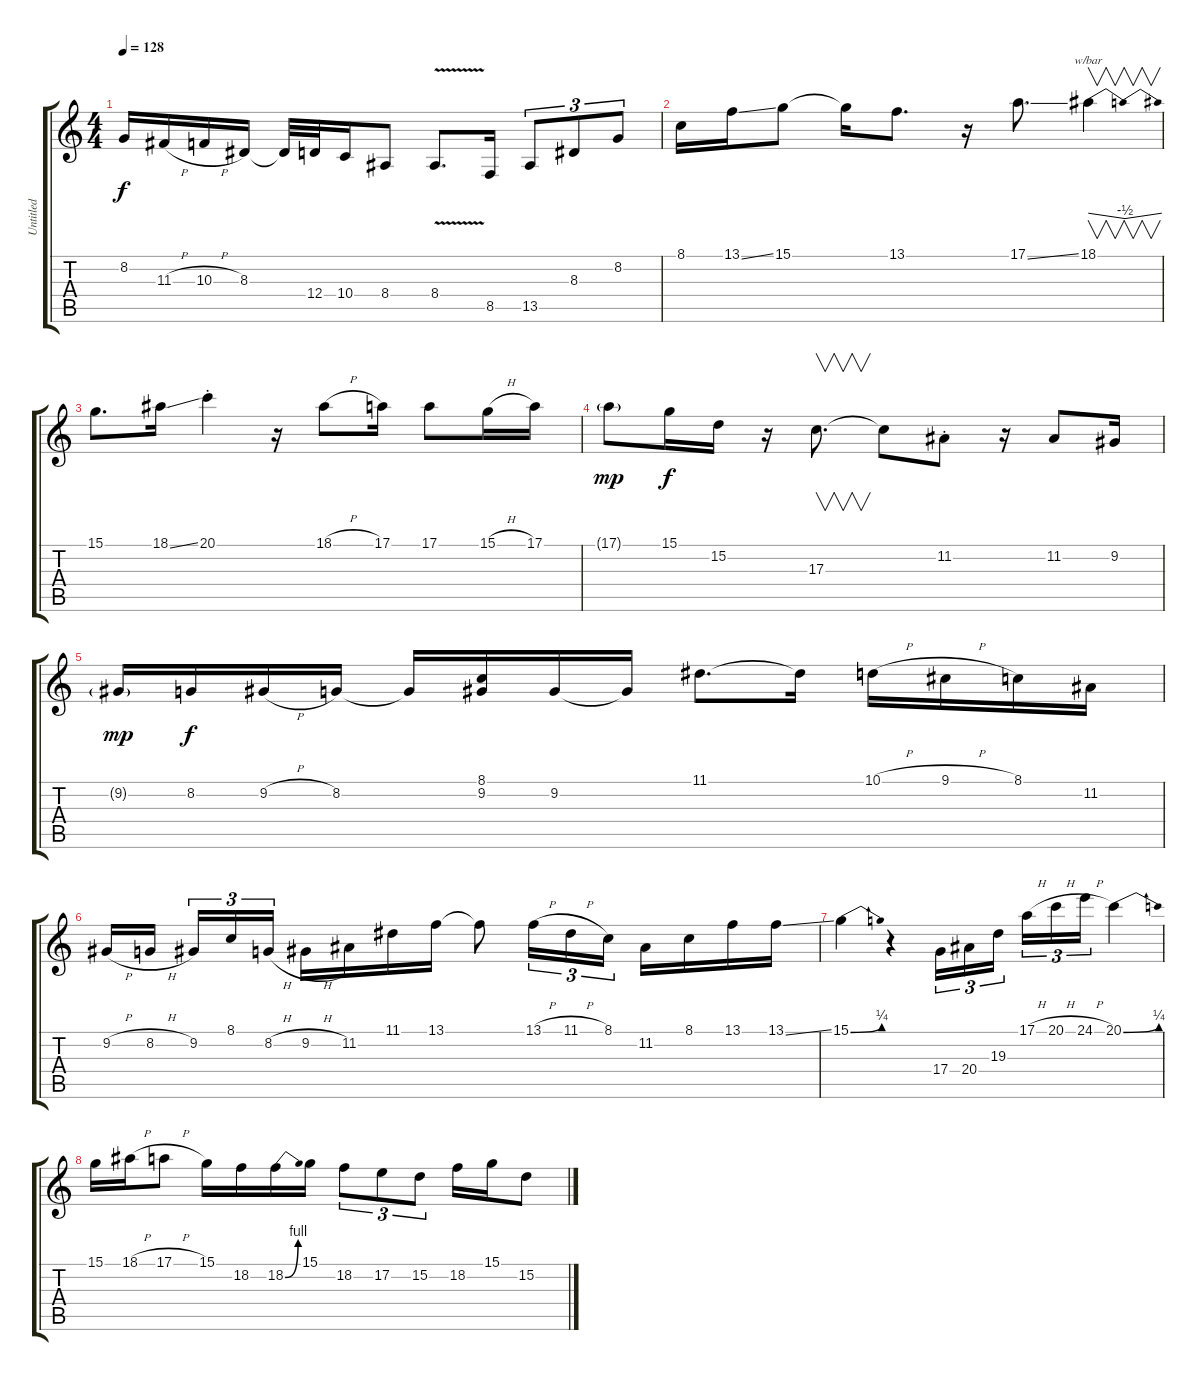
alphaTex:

\track ("Untitled" "Untitled") {instrument tenorsax}
\staff {score tabs}
\tuning (E4 B3 G3 D3 A2 E2) {hide}
\ts (4 4)
\tempo 128
\clef g2
\ks c
8.2.16{dy f} 11.3{h}.16 10.3{h}.16 8.3.16 8.3{t}.32 12.4.32 10.4.16 8.4.8 8.4{v}.8{d} 8.5.16 13.5.8{tu (3 2)} 8.3.8{tu (3 2)} 8.2.8{tu (3 2)} |
8.1.16 13.1{ss}.16 15.1.8 15.1{t}.16 13.1.8{d} r.16 17.1{ss}.8{d} 18.1.4{v tbe (dip default 0 0 30 -2 60 0)} |
15.1.8{d} 18.1{ss}.16 20.1{st}.4 r.16 18.1{h}.8 17.1.16 17.1.8 15.1{h}.16 17.1.16 |
17.1{g}.8{dy mp} 15.1.16{dy f} 15.2.16 r.16 17.3.8{v d} 17.3{t}.8 11.2{st}.8 r.16 11.2.8 9.2.16 |
9.2{g}.16{dy mp} 8.2.16{dy f} 9.2{h}.16 8.2.16 8.2{t}.16 (8.1 9.2).16 9.2.16 9.2{t}.16 11.1.8{d} 11.1{t}.16 10.1{h}.16 9.1{h}.16 8.1.16 11.2.16 |
9.2{h}.16 8.2{h}.16{beam splitsecondary} 9.2.16{tu (3 2)} 8.1.16{tu (3 2)} 8.2{h}.16{tu (3 2)} 9.2{h}.16 11.2.16 11.1.16 13.1.16 13.1{t}.8 13.1{h}.16{tu (3 2)} 11.1{h}.16{tu (3 2)} 8.1.16{tu (3 2)} 11.2.16 8.1.16 13.1.16 13.1{ss}.16 |
15.1{be (bend 0 0 60 1)}.4 r.4 17.4.16{tu (3 2)} 20.4.16{tu (3 2)} 19.3.16{tu (3 2) beam splitsecondary} 17.1{h}.16{tu (3 2)} 20.1{h}.16{tu (3 2)} 24.1{h}.16{tu (3 2)} 20.1{be (bend 0 0 60 1)}.4 |
15.1.16 18.1{h}.16 17.1{h}.8 15.1.16 18.2.16 18.2{be (bend 0 0 60 4)}.16 15.1.16 18.2.8{tu (3 2)} 17.2.8{tu (3 2)} 15.2.8{tu (3 2)} 18.2.16 15.1.16 15.2.8
